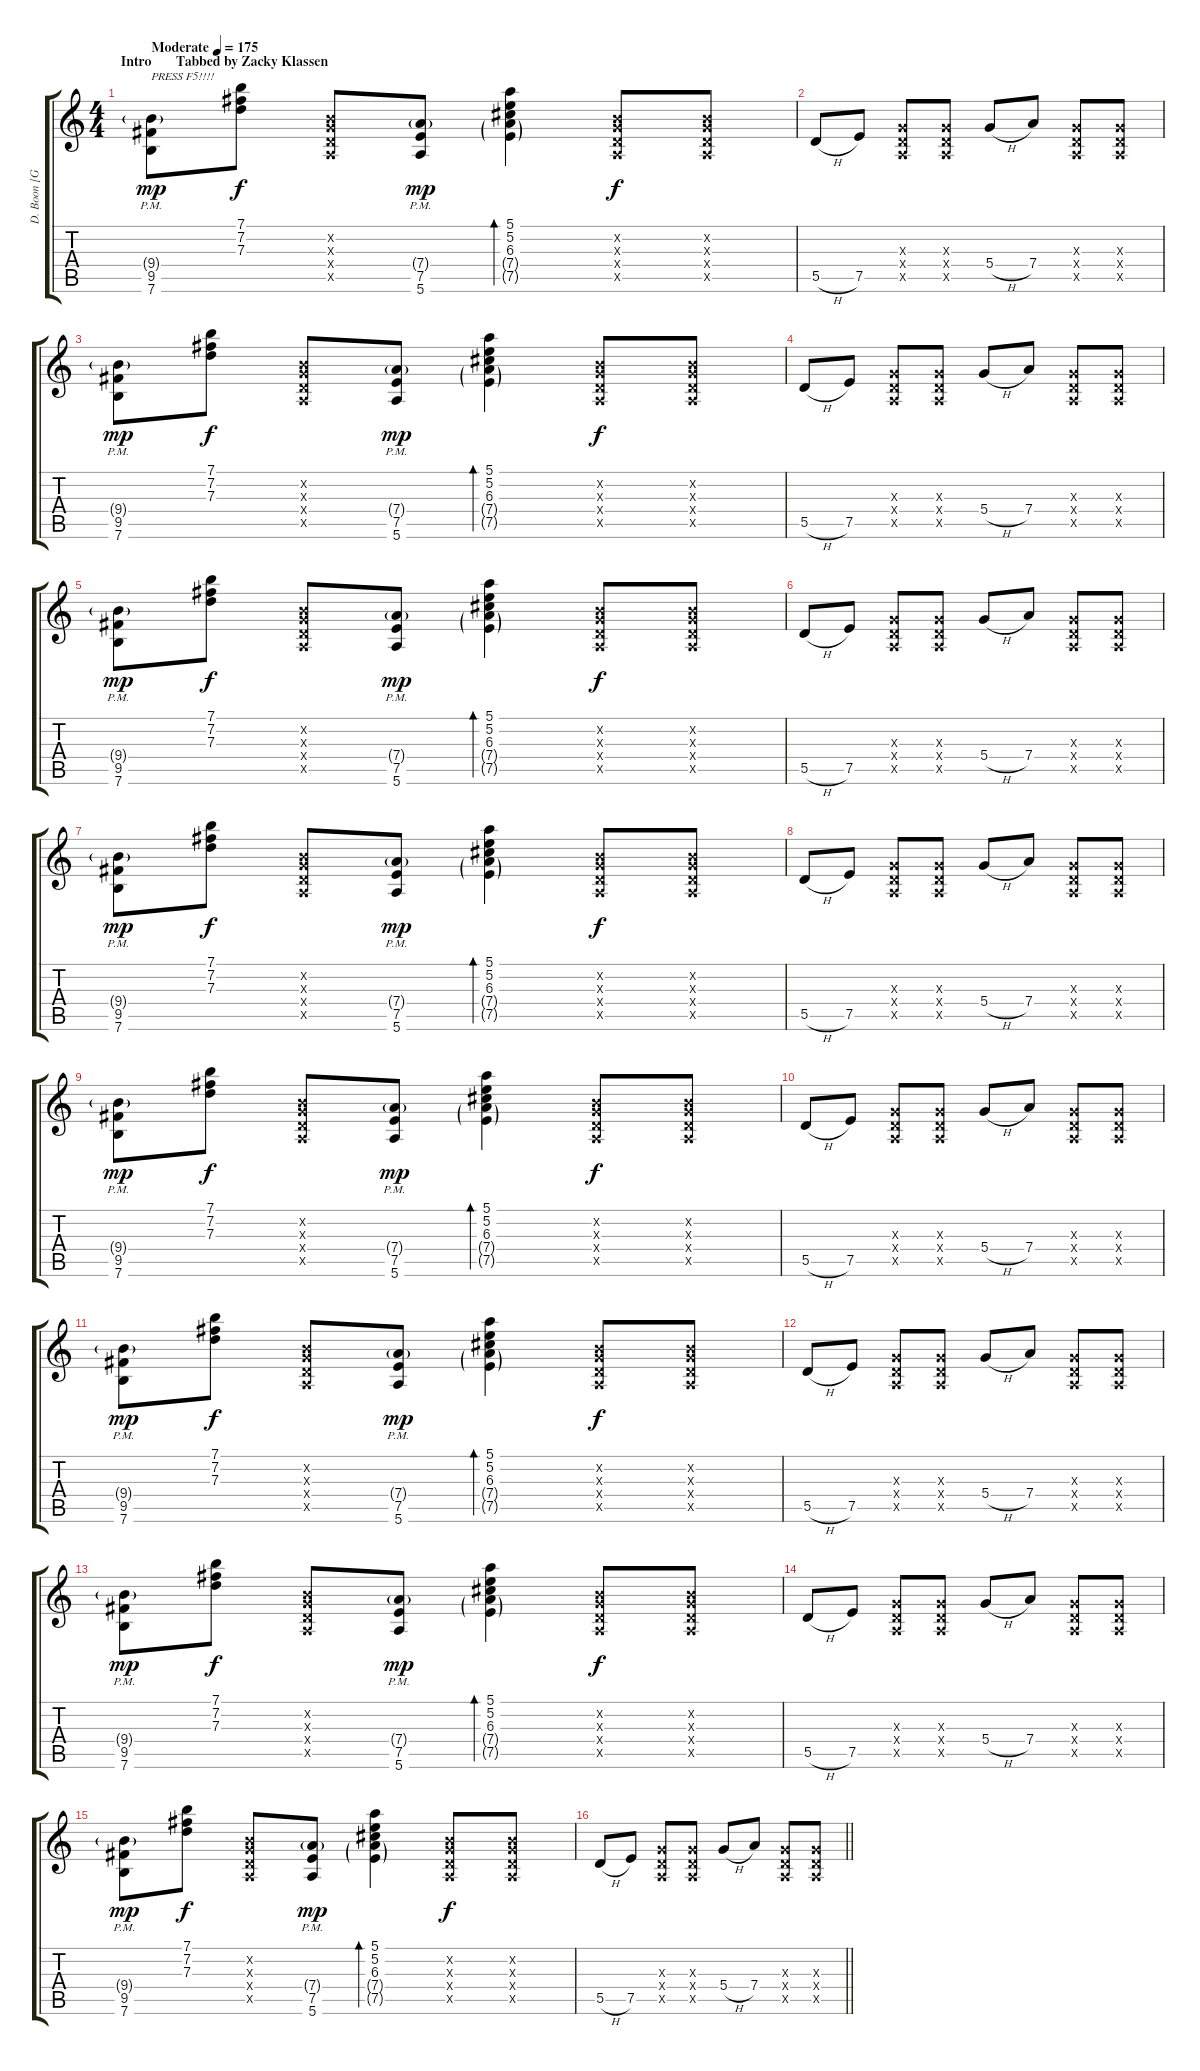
\track ("D. Boon [Guitar]" "D. Boon [G") {instrument overdrivenguitar}
\staff {score tabs}
\tuning (E4 B3 G3 D3 A2 E2) {hide}
\ts (4 4)
\section ("" "Intro       Tabbed by Zacky Klassen")
\tempo (175 "Moderate")
\clef g2
\ks c
(9.4{g pm} 9.5{pm} 7.6).8{txt "PRESS F5!!!!" dy mp instrument overdrivenguitar} (7.1 7.2 7.3).8{dy f} (0.2{x} 0.3{x} 0.4{x} 0.5{x}).8 (7.4{g pm} 7.5{pm} 5.6).8{dy mp} (5.1 5.2 6.3 7.4{g} 7.5{g}).4{bd 120} (0.2{x} 0.3{x} 0.4{x} 0.5{x}).8{dy f} (0.2{x} 0.3{x} 0.4{x} 0.5{x}).8 |
5.5{h}.8 7.5.8 (0.3{x} 0.4{x} 0.5{x}).8 (0.3{x} 0.4{x} 0.5{x}).8 5.4{h}.8 7.4.8 (0.3{x} 0.4{x} 0.5{x}).8 (0.3{x} 0.4{x} 0.5{x}).8 |
(9.4{g pm} 9.5{pm} 7.6).8{dy mp} (7.1 7.2 7.3).8{dy f} (0.2{x} 0.3{x} 0.4{x} 0.5{x}).8 (7.4{g pm} 7.5{pm} 5.6).8{dy mp} (5.1 5.2 6.3 7.4{g} 7.5{g}).4{bd 120} (0.2{x} 0.3{x} 0.4{x} 0.5{x}).8{dy f} (0.2{x} 0.3{x} 0.4{x} 0.5{x}).8 |
5.5{h}.8 7.5.8 (0.3{x} 0.4{x} 0.5{x}).8 (0.3{x} 0.4{x} 0.5{x}).8 5.4{h}.8 7.4.8 (0.3{x} 0.4{x} 0.5{x}).8 (0.3{x} 0.4{x} 0.5{x}).8 |
(9.4{g pm} 9.5{pm} 7.6).8{dy mp} (7.1 7.2 7.3).8{dy f} (0.2{x} 0.3{x} 0.4{x} 0.5{x}).8 (7.4{g pm} 7.5{pm} 5.6).8{dy mp} (5.1 5.2 6.3 7.4{g} 7.5{g}).4{bd 120} (0.2{x} 0.3{x} 0.4{x} 0.5{x}).8{dy f} (0.2{x} 0.3{x} 0.4{x} 0.5{x}).8 |
5.5{h}.8 7.5.8 (0.3{x} 0.4{x} 0.5{x}).8 (0.3{x} 0.4{x} 0.5{x}).8 5.4{h}.8 7.4.8 (0.3{x} 0.4{x} 0.5{x}).8 (0.3{x} 0.4{x} 0.5{x}).8 |
(9.4{g pm} 9.5{pm} 7.6).8{dy mp} (7.1 7.2 7.3).8{dy f} (0.2{x} 0.3{x} 0.4{x} 0.5{x}).8 (7.4{g pm} 7.5{pm} 5.6).8{dy mp} (5.1 5.2 6.3 7.4{g} 7.5{g}).4{bd 120} (0.2{x} 0.3{x} 0.4{x} 0.5{x}).8{dy f} (0.2{x} 0.3{x} 0.4{x} 0.5{x}).8 |
5.5{h}.8 7.5.8 (0.3{x} 0.4{x} 0.5{x}).8 (0.3{x} 0.4{x} 0.5{x}).8 5.4{h}.8 7.4.8 (0.3{x} 0.4{x} 0.5{x}).8 (0.3{x} 0.4{x} 0.5{x}).8 |
(9.4{g pm} 9.5{pm} 7.6).8{dy mp} (7.1 7.2 7.3).8{dy f} (0.2{x} 0.3{x} 0.4{x} 0.5{x}).8 (7.4{g pm} 7.5{pm} 5.6).8{dy mp} (5.1 5.2 6.3 7.4{g} 7.5{g}).4{bd 120} (0.2{x} 0.3{x} 0.4{x} 0.5{x}).8{dy f} (0.2{x} 0.3{x} 0.4{x} 0.5{x}).8 |
5.5{h}.8 7.5.8 (0.3{x} 0.4{x} 0.5{x}).8 (0.3{x} 0.4{x} 0.5{x}).8 5.4{h}.8 7.4.8 (0.3{x} 0.4{x} 0.5{x}).8 (0.3{x} 0.4{x} 0.5{x}).8 |
(9.4{g pm} 9.5{pm} 7.6).8{dy mp} (7.1 7.2 7.3).8{dy f} (0.2{x} 0.3{x} 0.4{x} 0.5{x}).8 (7.4{g pm} 7.5{pm} 5.6).8{dy mp} (5.1 5.2 6.3 7.4{g} 7.5{g}).4{bd 120} (0.2{x} 0.3{x} 0.4{x} 0.5{x}).8{dy f} (0.2{x} 0.3{x} 0.4{x} 0.5{x}).8 |
5.5{h}.8 7.5.8 (0.3{x} 0.4{x} 0.5{x}).8 (0.3{x} 0.4{x} 0.5{x}).8 5.4{h}.8 7.4.8 (0.3{x} 0.4{x} 0.5{x}).8 (0.3{x} 0.4{x} 0.5{x}).8 |
(9.4{g pm} 9.5{pm} 7.6).8{dy mp} (7.1 7.2 7.3).8{dy f} (0.2{x} 0.3{x} 0.4{x} 0.5{x}).8 (7.4{g pm} 7.5{pm} 5.6).8{dy mp} (5.1 5.2 6.3 7.4{g} 7.5{g}).4{bd 120} (0.2{x} 0.3{x} 0.4{x} 0.5{x}).8{dy f} (0.2{x} 0.3{x} 0.4{x} 0.5{x}).8 |
5.5{h}.8 7.5.8 (0.3{x} 0.4{x} 0.5{x}).8 (0.3{x} 0.4{x} 0.5{x}).8 5.4{h}.8 7.4.8 (0.3{x} 0.4{x} 0.5{x}).8 (0.3{x} 0.4{x} 0.5{x}).8 |
(9.4{g pm} 9.5{pm} 7.6).8{dy mp} (7.1 7.2 7.3).8{dy f} (0.2{x} 0.3{x} 0.4{x} 0.5{x}).8 (7.4{g pm} 7.5{pm} 5.6).8{dy mp} (5.1 5.2 6.3 7.4{g} 7.5{g}).4{bd 120} (0.2{x} 0.3{x} 0.4{x} 0.5{x}).8{dy f} (0.2{x} 0.3{x} 0.4{x} 0.5{x}).8 |
\barLineRight lightlight
5.5{h}.8 7.5.8 (0.3{x} 0.4{x} 0.5{x}).8 (0.3{x} 0.4{x} 0.5{x}).8 5.4{h}.8 7.4.8 (0.3{x} 0.4{x} 0.5{x}).8 (0.3{x} 0.4{x} 0.5{x}).8
